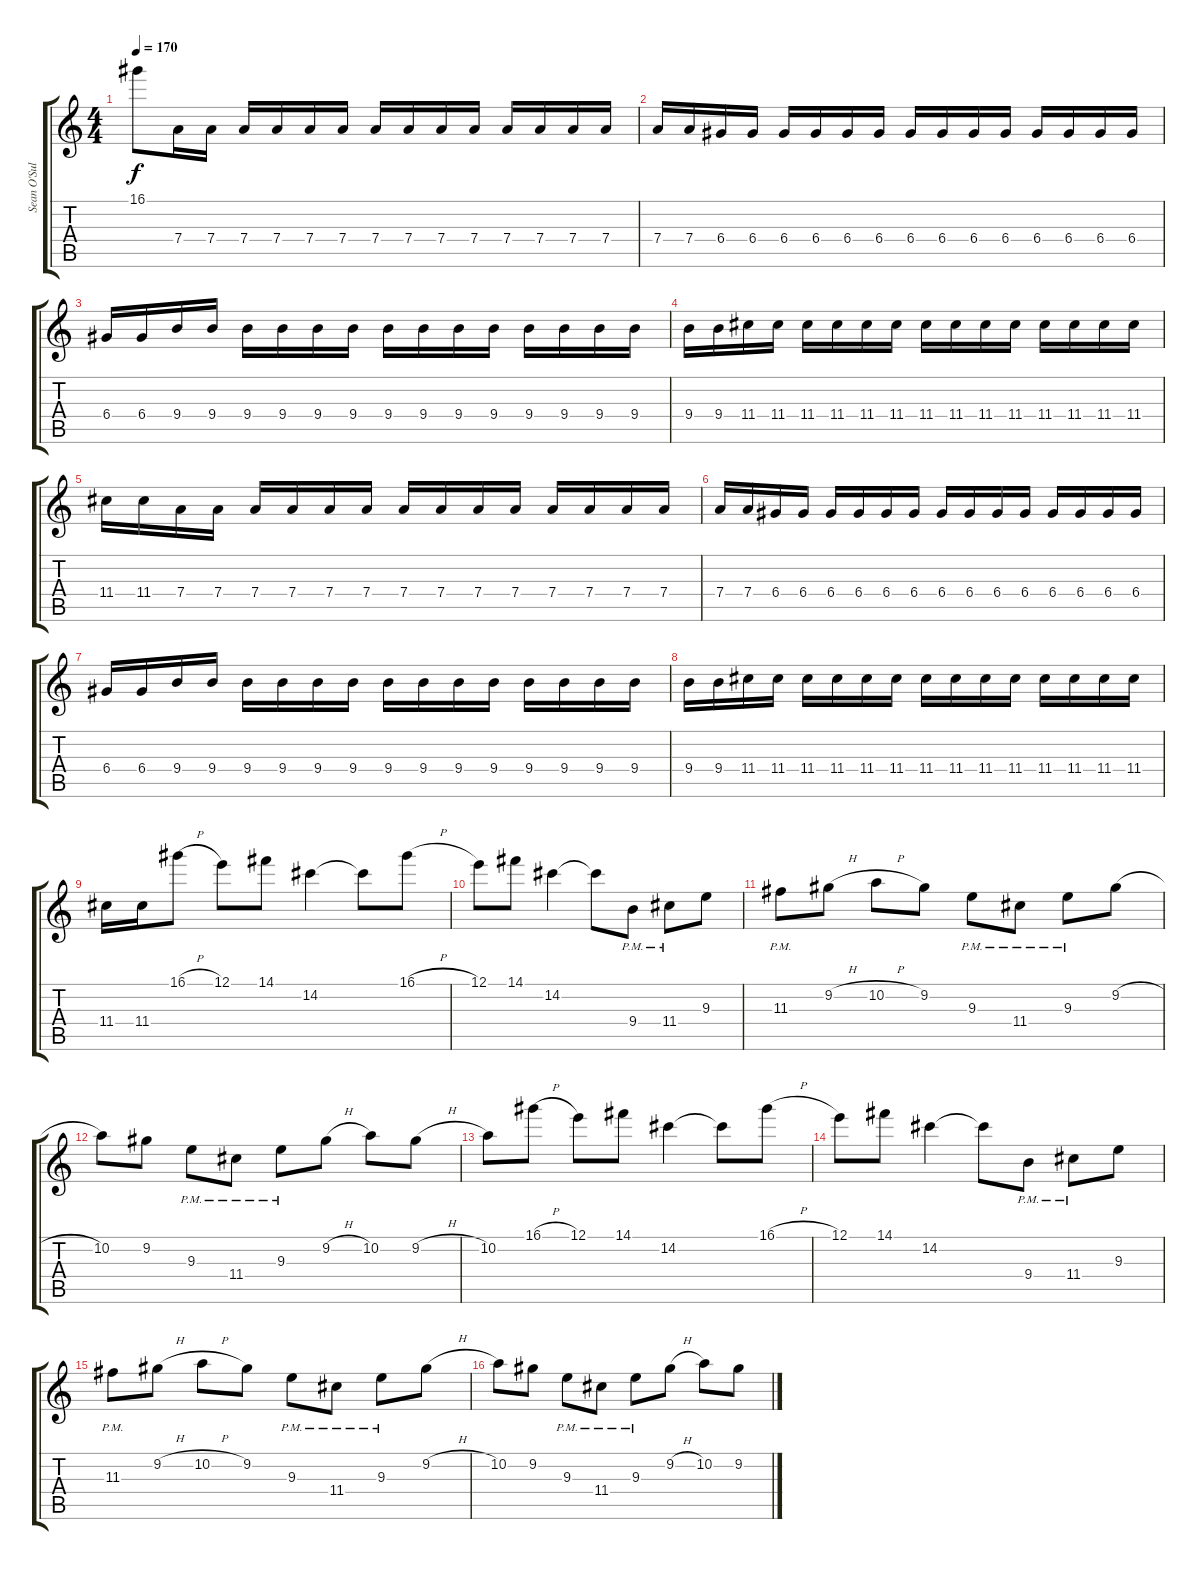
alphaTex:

\track ("Sean O'Sullivan" "Sean O'Sul") {instrument distortionguitar}
\staff {score tabs}
\tuning (E4 B3 G3 D3 A2 D2) {hide}
\ts (4 4)
\tempo 170
\clef g2
\ks c
16.1.8{dy f} 7.4.16 7.4.16 7.4.16 7.4.16 7.4.16 7.4.16 7.4.16 7.4.16 7.4.16 7.4.16 7.4.16 7.4.16 7.4.16 7.4.16 |
7.4.16 7.4.16 6.4.16 6.4.16 6.4.16 6.4.16 6.4.16 6.4.16 6.4.16 6.4.16 6.4.16 6.4.16 6.4.16 6.4.16 6.4.16 6.4.16 |
6.4.16 6.4.16 9.4.16 9.4.16 9.4.16 9.4.16 9.4.16 9.4.16 9.4.16 9.4.16 9.4.16 9.4.16 9.4.16 9.4.16 9.4.16 9.4.16 |
9.4.16 9.4.16 11.4.16 11.4.16 11.4.16 11.4.16 11.4.16 11.4.16 11.4.16 11.4.16 11.4.16 11.4.16 11.4.16 11.4.16 11.4.16 11.4.16 |
11.4.16 11.4.16 7.4.16 7.4.16 7.4.16 7.4.16 7.4.16 7.4.16 7.4.16 7.4.16 7.4.16 7.4.16 7.4.16 7.4.16 7.4.16 7.4.16 |
7.4.16 7.4.16 6.4.16 6.4.16 6.4.16 6.4.16 6.4.16 6.4.16 6.4.16 6.4.16 6.4.16 6.4.16 6.4.16 6.4.16 6.4.16 6.4.16 |
6.4.16 6.4.16 9.4.16 9.4.16 9.4.16 9.4.16 9.4.16 9.4.16 9.4.16 9.4.16 9.4.16 9.4.16 9.4.16 9.4.16 9.4.16 9.4.16 |
9.4.16 9.4.16 11.4.16 11.4.16 11.4.16 11.4.16 11.4.16 11.4.16 11.4.16 11.4.16 11.4.16 11.4.16 11.4.16 11.4.16 11.4.16 11.4.16 |
11.4.16 11.4.16 16.1{h}.8 12.1.8 14.1.8 14.2.4 14.2{t}.8 16.1{h}.8 |
12.1.8 14.1.8 14.2.4 14.2{t}.8 9.4{pm}.8 11.4{pm}.8 9.3.8 |
11.3{pm}.8 9.2{h}.8 10.2{h}.8 9.2.8 9.3{pm}.8 11.4{pm}.8 9.3{pm}.8 9.2{h}.8 |
10.2.8 9.2.8 9.3{pm}.8 11.4{pm}.8 9.3{pm}.8 9.2{h}.8 10.2.8 9.2{h}.8 |
10.2.8 16.1{h}.8 12.1.8 14.1.8 14.2.4 14.2{t}.8 16.1{h}.8 |
12.1.8 14.1.8 14.2.4 14.2{t}.8 9.4{pm}.8 11.4{pm}.8 9.3.8 |
11.3{pm}.8 9.2{h}.8 10.2{h}.8 9.2.8 9.3{pm}.8 11.4{pm}.8 9.3{pm}.8 9.2{h}.8 |
10.2.8 9.2.8 9.3{pm}.8 11.4{pm}.8 9.3{pm}.8 9.2{h}.8 10.2.8 9.2{h}.8
